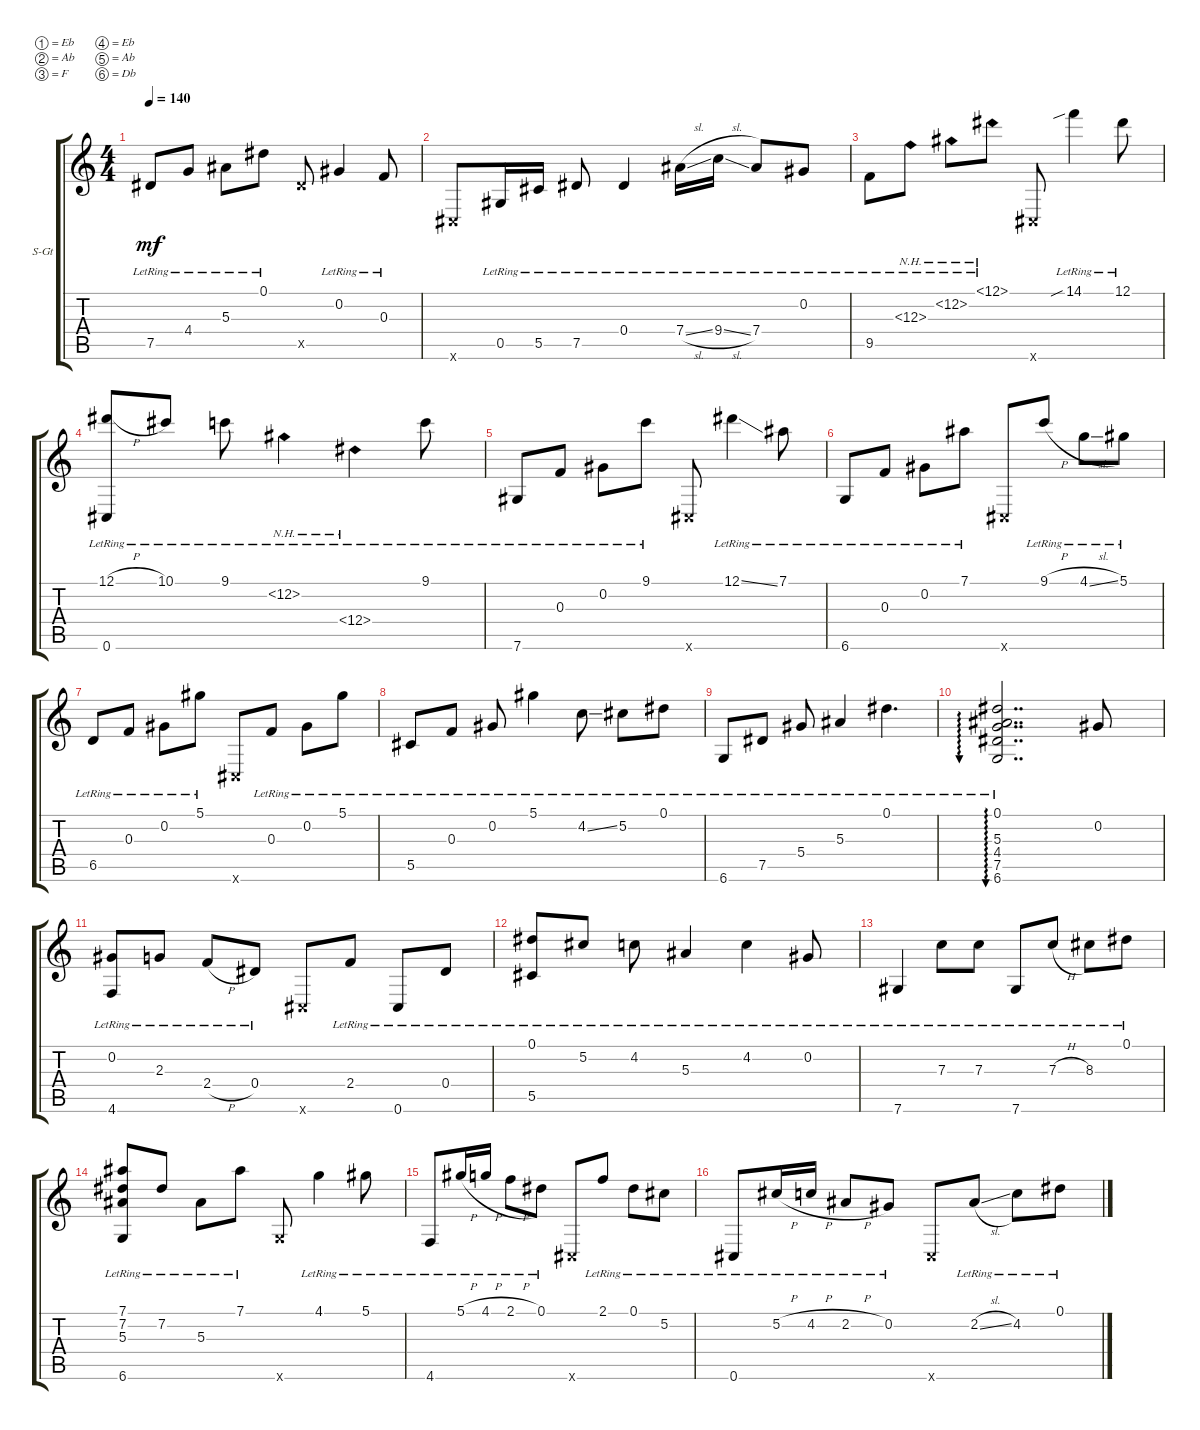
\defaultSystemsLayout 4
\bracketExtendMode groupsimilarinstruments
\firstSystemTrackNameOrientation horizontal
\otherSystemsTrackNameOrientation horizontal
\track ("Steel Guitar" "S-Gt") {instrument acousticguitarsteel}
\staff {score tabs}
\tuning (Eb4 Ab3 F3 Eb3 Ab2 Db2)
\ts (4 4)
\tempo 140
\clef g2
\ks c
7.5{lr}.8{dy mf} 4.4{lr}.8 5.3{lr}.8 0.1{lr}.8 7.5{x}.8 0.2{lr}.4 0.3{lr}.8 |
0.6{x}.8 0.5{lr}.16 5.5{lr}.16 7.5{lr}.8 0.4{lr}.4 7.4{sl lr}.16 9.4{sl lr}.16 7.4{lr}.8 0.2{lr}.8 |
9.5{lr}.8 12.3{nh lr}.8 12.2{nh lr}.8 12.1{nh lr}.8 0.6{x}.8 14.1{sib lr}.4 12.1{lr}.8 |
(0.6{lr} 12.1{h lr}).8 10.1{lr}.8 9.1{lr}.8 12.2{nh lr}.4 12.4{nh lr}.4 9.1{lr}.8 |
7.6{lr}.8 0.3{lr}.8 0.2{lr}.8 9.1{lr}.8 0.6{x}.8 12.1{ss lr}.4 7.1{lr}.8 |
6.6{lr}.8 0.3{lr}.8 0.2{lr}.8 7.1{lr}.8 0.6{x}.8 9.1{h lr}.8 4.1{sl lr}.8 5.1{lr}.8 |
6.5{lr}.8 0.3{lr}.8 0.2{lr}.8 5.1{lr}.8 0.6{x}.8 0.3{lr}.8 0.2{lr}.8 5.1{lr}.8 |
5.5{lr}.8 0.3{lr}.8 0.2{lr}.8 5.1{lr}.4 4.2{ss lr}.8 5.2{lr}.8 0.1{lr}.8 |
6.6{lr}.8 7.5{lr}.8 5.4{lr}.8 5.3{lr}.4 0.1{lr}.4{d} |
(6.6{lr} 7.5{lr} 4.4{lr} 5.3{lr} 0.1{lr}).2{dd au 0} 0.2.8 |
(4.6{lr} 0.2{lr}).8 2.3{lr}.8 2.4{h lr}.8 0.4{lr}.8 0.6{x}.8 2.4{lr}.8 0.6{lr}.8 0.4{lr}.8 |
(0.1{lr} 5.5{lr}).8 5.2{lr}.8 4.2{lr}.8 5.3{lr}.4 4.2{lr}.4 0.2{lr}.8 |
7.6{lr}.4 7.3{lr}.8 7.3{lr}.8 7.6{lr}.8 7.3{h lr}.8 8.3{lr}.8 0.1{lr}.8 |
(6.6{lr} 7.2{lr} 7.1{lr} 5.3{lr}).8 7.2{lr}.8 5.3{lr}.8 7.1{lr}.8 6.6{x}.8 4.1{lr}.4 5.1{lr}.8 |
4.6{lr}.8 5.1{h lr}.16 4.1{h lr}.16 2.1{h lr}.8 0.1{lr}.8 0.6{x}.8 2.1{lr}.8 0.1{lr}.8 5.2{lr}.8 |
0.6{lr}.8 5.2{h lr}.16 4.2{h lr}.16 2.2{h lr}.8 0.2{lr}.8 0.6{x}.8 2.2{sl lr}.8 4.2{lr}.8 0.1{lr}.8
